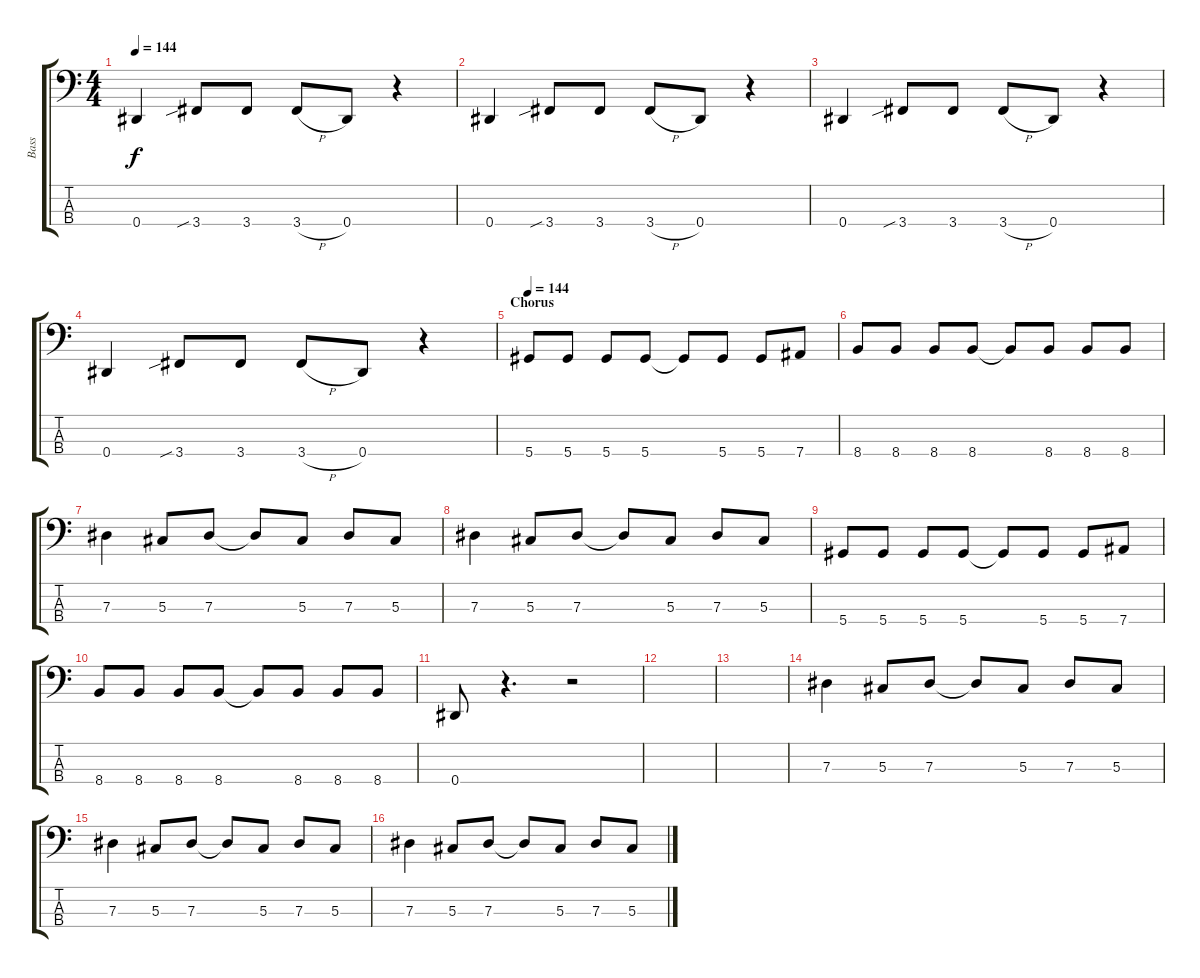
\track ("Bass" "Bass") {instrument electricbasspick}
\staff {score tabs}
\tuning (Gb2 Db2 Ab1 Eb1) {hide}
\ts (4 4)
\tempo 144
\clef f4
\ks c
0.4.4{dy f} 3.4{sib}.8 3.4.8 3.4{h}.8 0.4.8 r.4 |
0.4.4 3.4{sib}.8 3.4.8 3.4{h}.8 0.4.8 r.4 |
0.4.4 3.4{sib}.8 3.4.8 3.4{h}.8 0.4.8 r.4 |
0.4.4 3.4{sib}.8 3.4.8 3.4{h}.8 0.4.8 r.4 |
\section ("" "Chorus")
\tempo 144
5.4.8 5.4.8 5.4.8 5.4.8 5.4{t}.8 5.4.8 5.4.8 7.4.8 |
8.4.8 8.4.8 8.4.8 8.4.8 8.4{t}.8 8.4.8 8.4.8 8.4.8 |
7.3.4 5.3.8 7.3.8 7.3{t}.8 5.3.8 7.3.8 5.3.8 |
7.3.4 5.3.8 7.3.8 7.3{t}.8 5.3.8 7.3.8 5.3.8 |
5.4.8 5.4.8 5.4.8 5.4.8 5.4{t}.8 5.4.8 5.4.8 7.4.8 |
8.4.8 8.4.8 8.4.8 8.4.8 8.4{t}.8 8.4.8 8.4.8 8.4.8 |
0.4.8 r.4{d} r.2 |
|
|
7.3.4 5.3.8 7.3.8 7.3{t}.8 5.3.8 7.3.8 5.3.8 |
7.3.4 5.3.8 7.3.8 7.3{t}.8 5.3.8 7.3.8 5.3.8 |
7.3.4 5.3.8 7.3.8 7.3{t}.8 5.3.8 7.3.8 5.3.8
